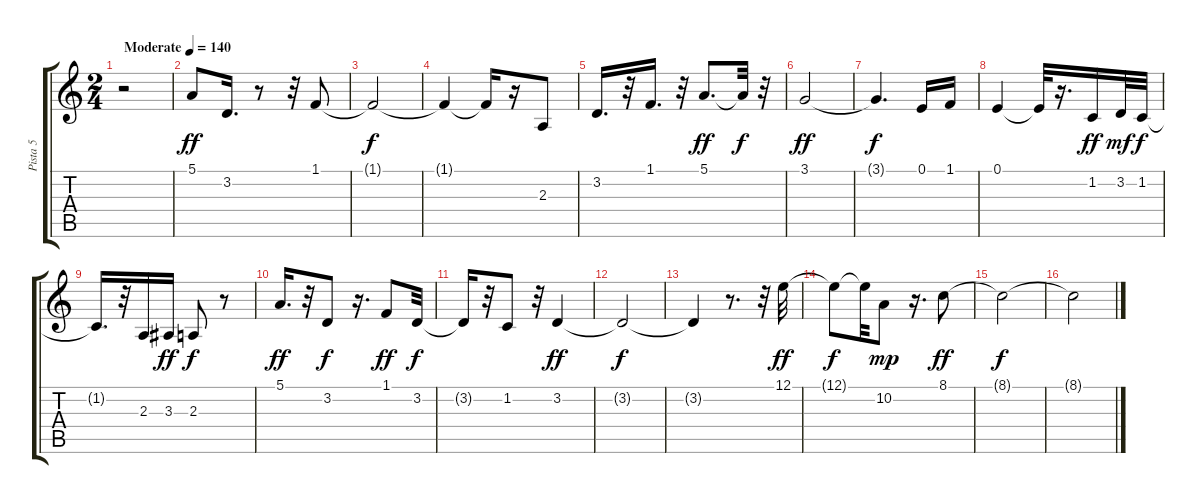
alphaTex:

\track ("Pista 5" "Pista 5") {instrument harmonica}
\staff {score tabs}
\tuning (E4 B3 G3 D3 A2 E2) {hide}
\ts (2 4)
\tempo (140 "Moderate")
\clef g2
\ks c
r.2{dy ff instrument harmonica} |
5.1.8{instrument harmonica} 3.2.16{d} r.8 r.32 1.1.8 |
1.1{t}.2{dy f} |
1.1{t}.4 1.1{t}.16 r.16 2.3.8 |
3.2.16{d} r.32 1.1.16{d} r.32 5.1.8{d dy ff} 5.1{t}.32{dy f} r.32 |
3.1.2{dy ff} |
3.1{t}.4{d dy f} 0.1.16 1.1.16 |
0.1.4 0.1{t}.32 r.16{d} 1.2.16{dy ff} 3.2.32{dy mf} 1.2.32{dy f} |
1.2{t}.16{d} r.32 2.3.16 3.3.16{dy ff} 2.3.8{dy f} r.8 |
5.1.16{d dy ff} r.32 3.2.8{dy f} r.16{d} 1.1.8{dy ff} 3.2.32{dy f} |
3.2{t}.16 r.32 1.2.8 r.32 3.2.4{dy ff} |
3.2{t}.2{dy f} |
3.2{t}.4 r.8{d} r.32 12.1.32{dy ff} |
12.1{t}.8{dy f} 12.1{t}.32 10.2.8{dy mp} r.16{d} 8.1.8{dy ff} |
8.1{t}.2{dy f} |
8.1{t}.2
